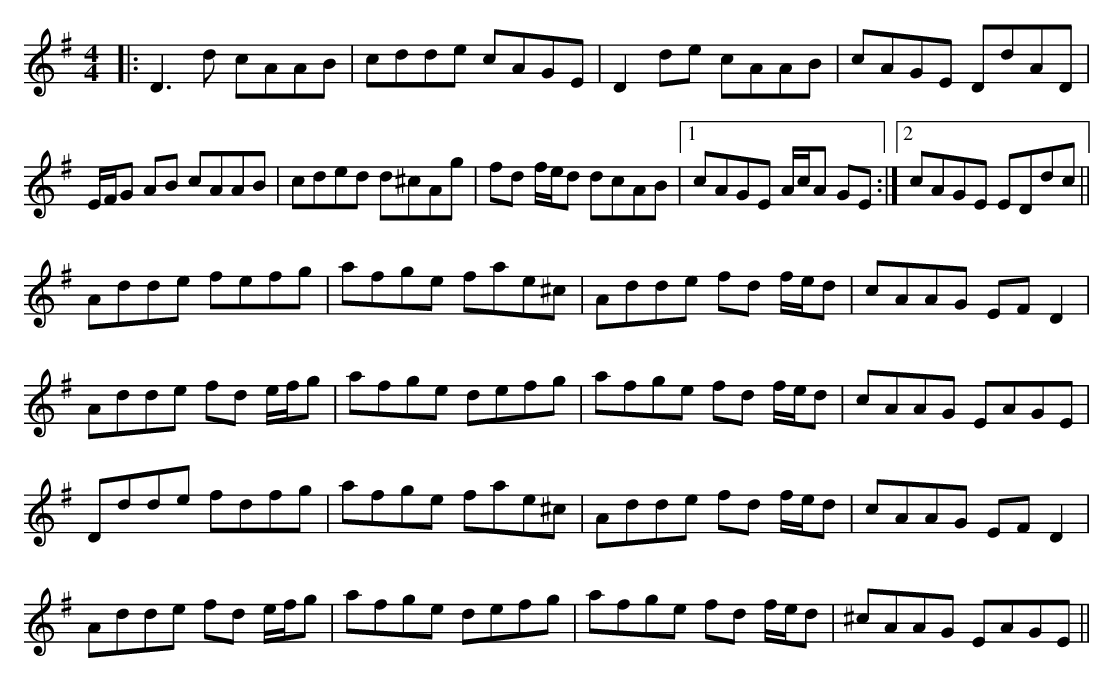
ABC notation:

X:1
M:4/4
K:Dmix
|:D3d cAAB|cdde cAGE|D2de cAAB|cAGE DdAD|
E/F/G AB cAAB|cded d^cAg|fd f/e/d dcAB|1 cAGE A/c/A GE:|2 cAGE EDdc||
Adde fefg|afge fae^c|Adde fd f/e/d|cAAG EF D2|
Adde fd e/f/g|afge defg|afge fd f/e/d|cAAG EAGE|
Ddde fdfg|afge fae^c|Adde fd f/e/d|cAAG EF D2|
Adde fd e/f/g|afge defg|afge fd f/e/d|^cAAG EAGE||
